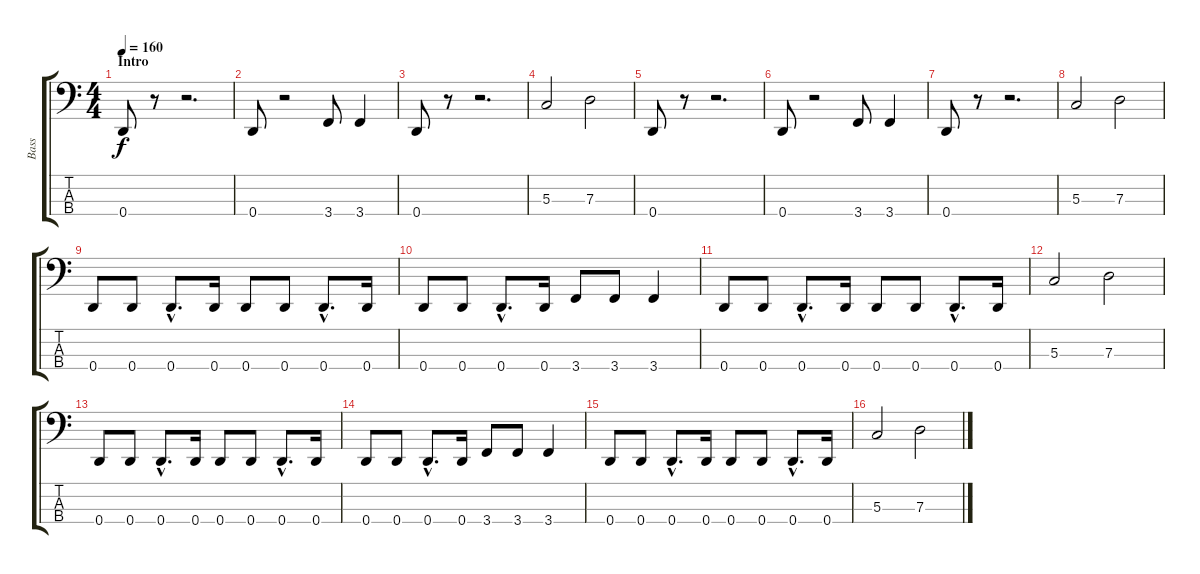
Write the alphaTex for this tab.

\track ("Bass" "Bass") {instrument electricbassfinger}
\staff {score tabs}
\tuning (F2 C2 G1 D1) {hide}
\ts (4 4)
\section ("" "Intro")
\tempo 160
\clef f4
\ks c
0.4.8{dy f instrument electricbassfinger} r.8 r.2{d} |
0.4.8 r.2 3.4.8 3.4.4 |
0.4.8 r.8 r.2{d} |
5.3.2 7.3.2 |
0.4.8 r.8 r.2{d} |
0.4.8 r.2 3.4.8 3.4.4 |
0.4.8 r.8 r.2{d} |
5.3.2 7.3.2 |
0.4.8 0.4.8 0.4{hac}.8{d} 0.4.16 0.4.8 0.4.8 0.4{hac}.8{d} 0.4.16 |
0.4.8 0.4.8 0.4{hac}.8{d} 0.4.16 3.4.8 3.4.8 3.4.4 |
0.4.8 0.4.8 0.4{hac}.8{d} 0.4.16 0.4.8 0.4.8 0.4{hac}.8{d} 0.4.16 |
5.3.2 7.3.2 |
0.4.8 0.4.8 0.4{hac}.8{d} 0.4.16 0.4.8 0.4.8 0.4{hac}.8{d} 0.4.16 |
0.4.8 0.4.8 0.4{hac}.8{d} 0.4.16 3.4.8 3.4.8 3.4.4 |
0.4.8 0.4.8 0.4{hac}.8{d} 0.4.16 0.4.8 0.4.8 0.4{hac}.8{d} 0.4.16 |
5.3.2 7.3.2
